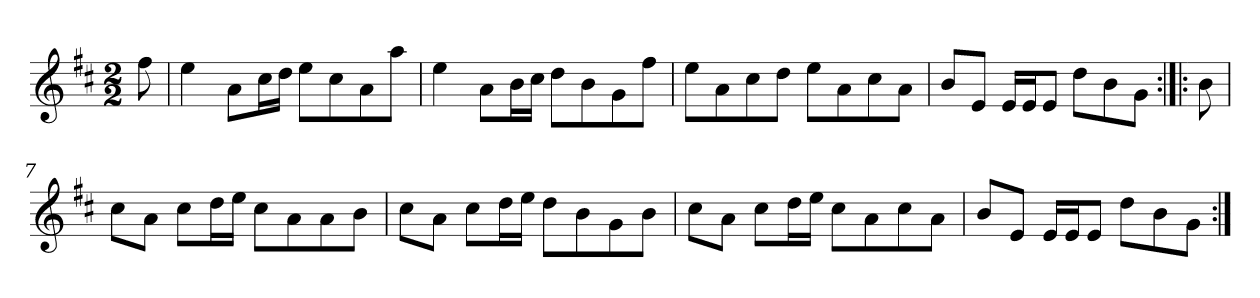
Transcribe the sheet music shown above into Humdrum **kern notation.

**kern
*part1
*staff1
*clefG2
*k[f#c#]
*D:
*M2/2
*MM140
=1
8ff#\
=2
4ee\
8a\L
16cc#\L
16dd\JJ
8ee\L
8cc#\
8a\
8aa\J
=3
4ee\
8a\L
16b\L
16cc#\JJ
8dd\L
8b\
8g\
8ff#\J
=4
8ee\L
8a\
8cc#\
8dd\J
8ee\L
8a\
8cc#\
8a\J
=5
8b/L
8e/J
16e/LL
16e/J
8e/J
8dd\L
8b\
8g\J
=6:|!|:
8b\
=7
8cc#\L
8a\J
8cc#\L
16dd\L
16ee\JJ
8cc#\L
8a\
8a\
8b\J
!!LO:LB:g=z
=8
8cc#\L
8a\J
8cc#\L
16dd\L
16ee\JJ
8dd\L
8b\
8g\
8b\J
=9
8cc#\L
8a\J
8cc#\L
16dd\L
16ee\JJ
8cc#\L
8a\
8cc#\
8a\J
=10
8b/L
8e/J
16e/LL
16e/J
8e/J
8dd\L
8b\
8g\J
=:|!
*-
